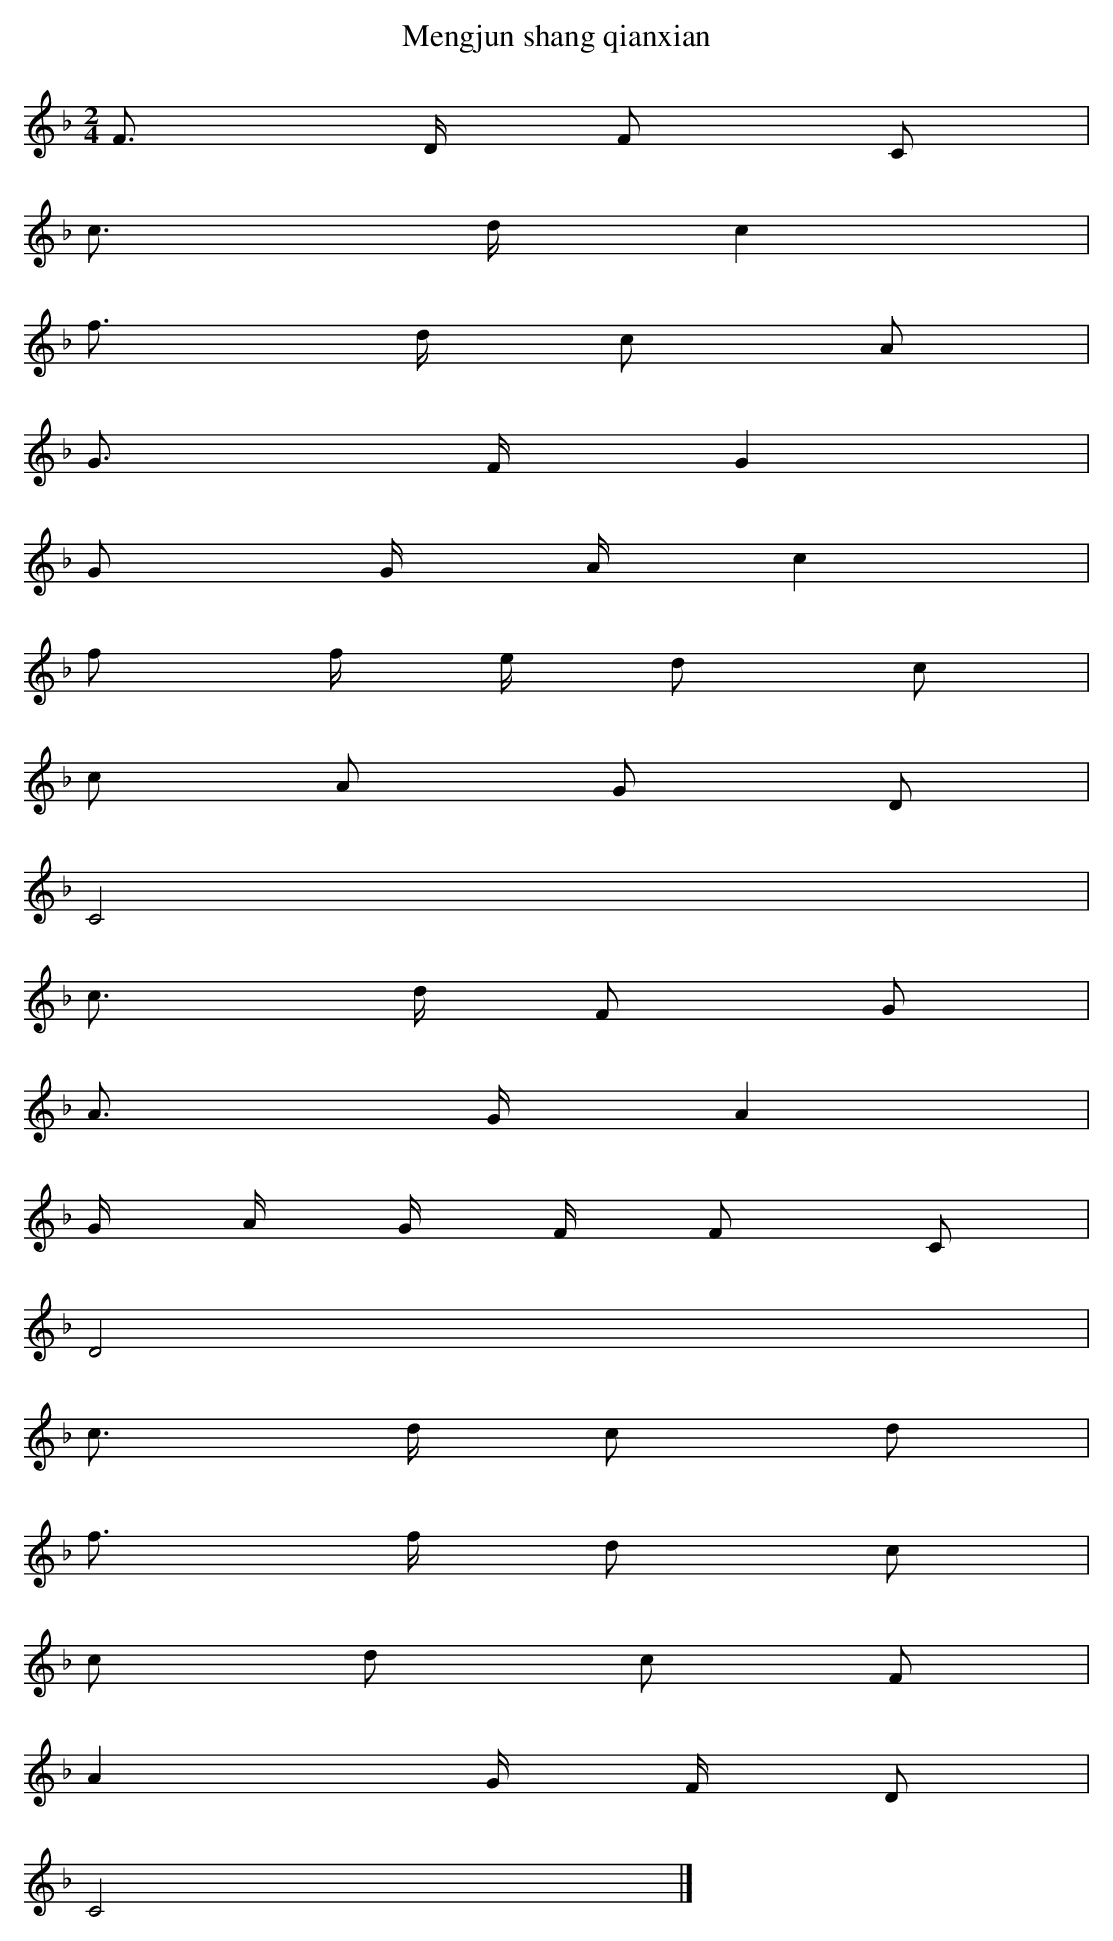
X:1
T: Mengjun shang qianxian
L: 1/8
M: 2/4
K: F
F> D F C [I:setbarnb 1]|
c> dc2 |
f> d c A |
G> FG2 |
G G/ A/c2 |
f f/ e/ d c |
c A G D |
C4 |
c> d F G |
A> GA2 |
G/ A/ G/ F/ F C |
D4 |
c> d c d |
f> f d c |
c d c F |
A2G/ F/ D |
C4 |]
